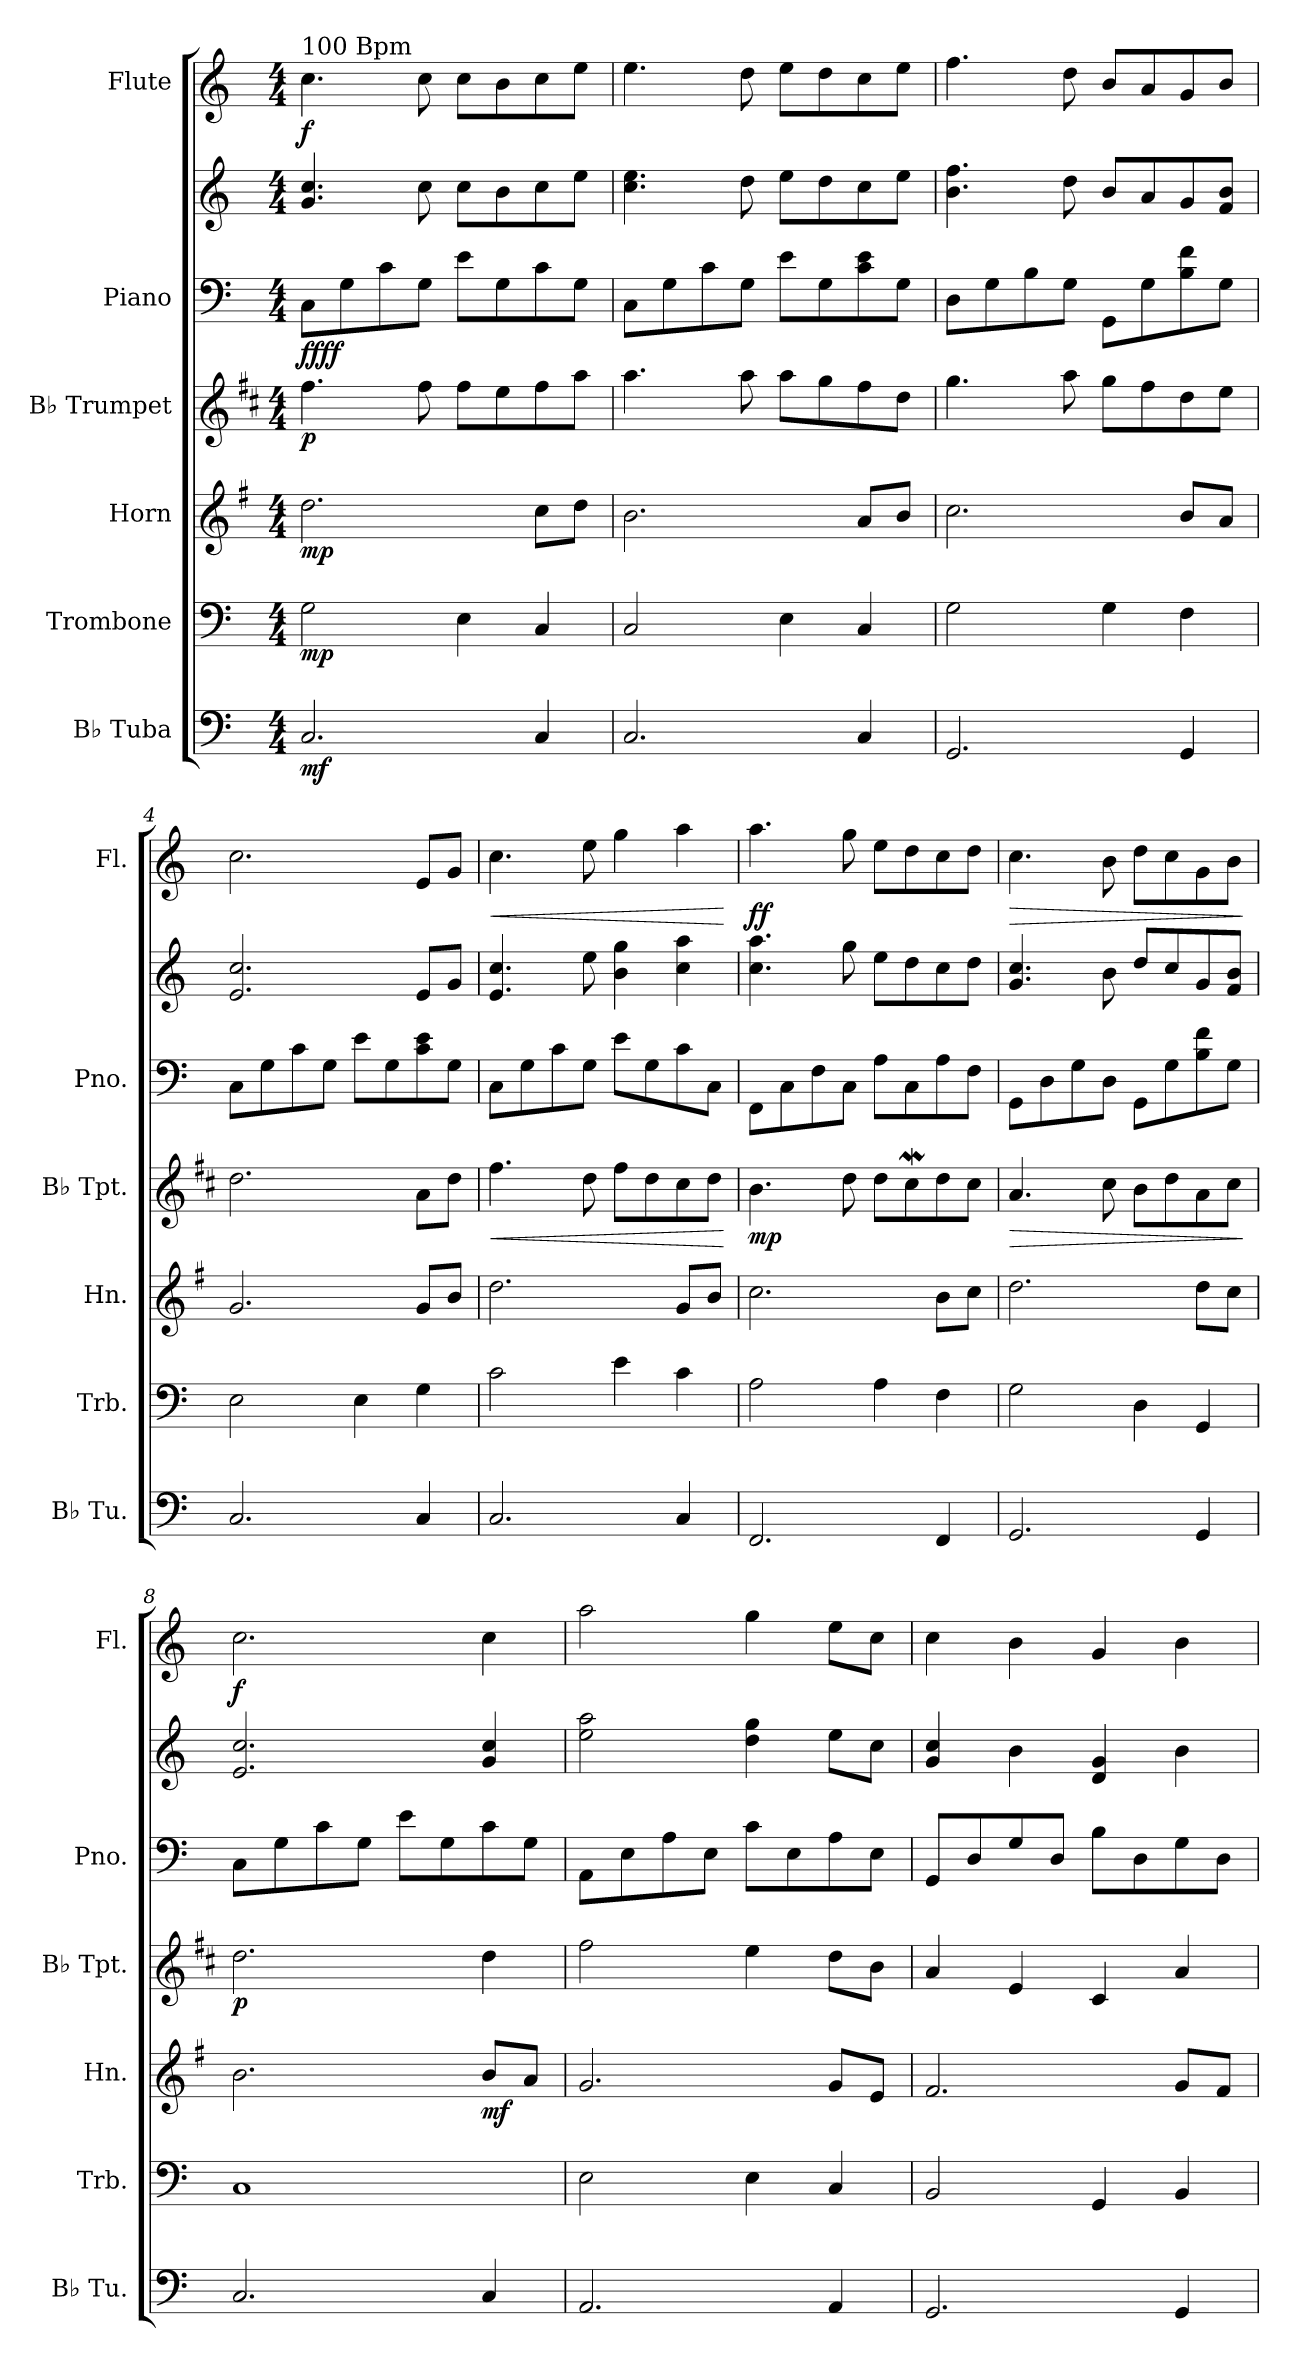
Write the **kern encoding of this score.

**kern	**dynam	**kern	**dynam	**kern	**dynam	**kern	**dynam	**kern	**kern	**dynam	**kern	**dynam
*part6	*part6	*part5	*part5	*part4	*part4	*part3	*part3	*part2	*part2	*part2	*part1	*part1
*staff7	*staff7	*staff6	*staff6	*staff5	*staff5	*staff4	*staff4	*staff3	*staff2	*staff2/3	*staff1	*staff1
*I"B♭ Tuba	*	*I"Trombone	*	*I"Horn	*	*I"B♭ Trumpet	*	*I"Piano	*	*	*I"Flute	*
*I'B♭ Tu.	*	*I'Trb.	*	*I'Hn.	*	*I'B♭ Tpt.	*	*I'Pno.	*	*	*I'Fl.	*
*clefF4	*	*clefF4	*	*clefG2	*	*clefG2	*	*clefF4	*clefG2	*	*clefG2	*
*	*	*	*	*ITrd4c7	*	*ITrd1c2	*	*	*	*	*	*
*k[]	*	*k[]	*	*k[]	*	*k[]	*	*k[]	*k[]	*	*k[]	*
*C:	*	*C:	*	*C:	*	*C:	*	*C:	*C:	*	*C:	*
*M4/4	*	*M4/4	*	*M4/4	*	*M4/4	*	*M4/4	*M4/4	*	*M4/4	*
=1	=1	=1	=1	=1	=1	=1	=1	=1	=1	=1	=1	=1
!	!	!	!	!	!	!	!	!	!	!	!LO:TX:a:t=100 Bpm	!
!	!LO:DY:b	!	!LO:DY:b	!	!LO:DY:b	!	!LO:DY:b	!	!	!LO:DY:b=2	!	!
!	!	!	!	!	!	!	!	!	!	!LO:DY:n=1:b	!	!LO:DY:b
2.C/	mf	2G\	mp	2.g\	mp	4.ee\	p	8C\L	4.g/ 4.cc/	fff f	4.cc\	f
.	.	.	.	.	.	.	.	8G\	.	.	.	.
.	.	.	.	.	.	.	.	8c\	.	.	.	.
.	.	.	.	.	.	8ee\	.	8G\J	8cc\	.	8cc\	.
.	.	4E\	.	.	.	8ee\L	.	8e\L	8cc\L	.	8cc\L	.
.	.	.	.	.	.	8dd\	.	8G\	8b\	.	8b\	.
4C/	.	4C/	.	8f\L	.	8ee\	.	8c\	8cc\	.	8cc\	.
.	.	.	.	8g\J	.	8gg\J	.	8G\J	8ee\J	.	8ee\J	.
=2	=2	=2	=2	=2	=2	=2	=2	=2	=2	=2	=2	=2
2.C/	.	2C/	.	2.e\	.	4.gg\	.	8C\L	4.cc\ 4.ee\	.	4.ee\	.
.	.	.	.	.	.	.	.	8G\	.	.	.	.
.	.	.	.	.	.	.	.	8c\	.	.	.	.
.	.	.	.	.	.	8gg\	.	8G\J	8dd\	.	8dd\	.
.	.	4E\	.	.	.	8gg\L	.	8e\L	8ee\L	.	8ee\L	.
.	.	.	.	.	.	8ff\	.	8G\	8dd\	.	8dd\	.
4C/	.	4C/	.	8d/L	.	8ee\	.	8c\ 8e\	8cc\	.	8cc\	.
.	.	.	.	8e/J	.	8cc\J	.	8G\J	8ee\J	.	8ee\J	.
=3	=3	=3	=3	=3	=3	=3	=3	=3	=3	=3	=3	=3
2.GG/	.	2G\	.	2.f\	.	4.ff\	.	8D\L	4.b\ 4.ff\	.	4.ff\	.
.	.	.	.	.	.	.	.	8G\	.	.	.	.
.	.	.	.	.	.	.	.	8B\	.	.	.	.
.	.	.	.	.	.	8gg\	.	8G\J	8dd\	.	8dd\	.
.	.	4G\	.	.	.	8ff\L	.	8GG\L	8b/L	.	8b/L	.
.	.	.	.	.	.	8ee\	.	8G\	8a/	.	8a/	.
4GG/	.	4F\	.	8e/L	.	8cc\	.	8B\ 8f\	8g/	.	8g/	.
.	.	.	.	8d/J	.	8dd\J	.	8G\J	8f/ 8b/J	.	8b/J	.
=4	=4	=4	=4	=4	=4	=4	=4	=4	=4	=4	=4	=4
2.C/	.	2E\	.	2.c/	.	2.cc\	.	8C\L	2.e/ 2.cc/	.	2.cc\	.
.	.	.	.	.	.	.	.	8G\	.	.	.	.
.	.	.	.	.	.	.	.	8c\	.	.	.	.
.	.	.	.	.	.	.	.	8G\J	.	.	.	.
.	.	4E\	.	.	.	.	.	8e\L	.	.	.	.
.	.	.	.	.	.	.	.	8G\	.	.	.	.
4C/	.	4G\	.	8c/L	.	8g\L	.	8c\ 8e\	8e/L	.	8e/L	.
.	.	.	.	8e/J	.	8cc\J	.	8G\J	8g/J	.	8g/J	.
!!LO:PB:g=z
=5	=5	=5	=5	=5	=5	=5	=5	=5	=5	=5	=5	=5
!	!	!	!	!	!	!	!LO:HP:b	!	!	!	!	!LO:HP:b
2.C/	.	2c\	.	2.g\	.	4.ee\	<	8C\L	4.e/ 4.cc/	.	4.cc\	<
.	.	.	.	.	.	.	.	8G\	.	.	.	.
.	.	.	.	.	.	.	.	8c\	.	.	.	.
.	.	.	.	.	.	8cc\	.	8G\J	8ee\	.	8ee\	.
.	.	4e\	.	.	.	8ee\L	.	8e\L	4b\ 4gg\	.	4gg\	.
.	.	.	.	.	.	8cc\	.	8G\	.	.	.	.
4C/	.	4c\	.	8c/L	.	8b\	.	8c\	4cc\ 4aa\	.	4aa\	.
.	.	.	.	8e/J	.	8cc\J	.	8C\J	.	.	.	.
.	.	.	.	.	.	.	[	.	.	.	.	[
=6	=6	=6	=6	=6	=6	=6	=6	=6	=6	=6	=6	=6
!	!	!	!	!	!	!	!LO:DY:b	!	!	!	!	!LO:DY:b
2.FF/	.	2A\	.	2.f\	.	4.a\	mp	8FF\L	4.cc\ 4.aa\	.	4.aa\	ff
.	.	.	.	.	.	.	.	8C\	.	.	.	.
.	.	.	.	.	.	.	.	8F\	.	.	.	.
.	.	.	.	.	.	8cc\	.	8C\J	8gg\	.	8gg\	.
.	.	4A\	.	.	.	8cc\L	.	8A\L	8ee\L	.	8ee\L	.
.	.	.	.	.	.	8bW\	.	8C\	8dd\	.	8dd\	.
4FF/	.	4F\	.	8e\L	.	8cc\	.	8A\	8cc\	.	8cc\	.
.	.	.	.	8f\J	.	8b\J	.	8F\J	8dd\J	.	8dd\J	.
=7	=7	=7	=7	=7	=7	=7	=7	=7	=7	=7	=7	=7
!	!	!	!	!	!	!	!LO:HP:b	!	!	!	!	!LO:HP:b
2.GG/	.	2G\	.	2.g\	.	4.g/	>	8GG\L	4.g/ 4.cc/	.	4.cc\	>
.	.	.	.	.	.	.	.	8D\	.	.	.	.
.	.	.	.	.	.	.	.	8G\	.	.	.	.
.	.	.	.	.	.	8b\	.	8D\J	8b\	.	8b\	.
.	.	4D\	.	.	.	8a\L	.	8GG\L	8dd/L	.	8dd\L	.
.	.	.	.	.	.	8cc\	.	8G\	8cc/	.	8cc\	.
4GG/	.	4GG/	.	8g\L	.	8g\	.	8B\ 8f\	8g/	.	8g\	.
.	.	.	.	8f\J	.	8b\J	.	8G\J	8f/ 8b/J	.	8b\J	.
.	.	.	.	.	.	.	]	.	.	.	.	]
=8	=8	=8	=8	=8	=8	=8	=8	=8	=8	=8	=8	=8
!	!	!	!	!	!	!	!LO:DY:b	!	!	!	!	!LO:DY:b
2.C/	.	1C	.	2.e\	.	2.cc\	p	8C\L	2.e/ 2.cc/	.	2.cc\	f
.	.	.	.	.	.	.	.	8G\	.	.	.	.
.	.	.	.	.	.	.	.	8c\	.	.	.	.
.	.	.	.	.	.	.	.	8G\J	.	.	.	.
.	.	.	.	.	.	.	.	8e\L	.	.	.	.
.	.	.	.	.	.	.	.	8G\	.	.	.	.
!	!	!	!	!	!LO:DY:b	!	!	!	!	!	!	!
4C/	.	.	.	8e/L	mf	4cc\	.	8c\	4g/ 4cc/	.	4cc\	.
.	.	.	.	8d/J	.	.	.	8G\J	.	.	.	.
!!LO:PB:g=z
=9	=9	=9	=9	=9	=9	=9	=9	=9	=9	=9	=9	=9
2.AA/	.	2E\	.	2.c/	.	2ee\	.	8AA\L	2ee\ 2aa\	.	2aa\	.
.	.	.	.	.	.	.	.	8E\	.	.	.	.
.	.	.	.	.	.	.	.	8A\	.	.	.	.
.	.	.	.	.	.	.	.	8E\J	.	.	.	.
.	.	4E\	.	.	.	4dd\	.	8c\L	4dd\ 4gg\	.	4gg\	.
.	.	.	.	.	.	.	.	8E\	.	.	.	.
4AA/	.	4C/	.	8c/L	.	8cc\L	.	8A\	8ee\L	.	8ee\L	.
.	.	.	.	8A/J	.	8a\J	.	8E\J	8cc\J	.	8cc\J	.
=10	=10	=10	=10	=10	=10	=10	=10	=10	=10	=10	=10	=10
2.GG/	.	2BB/	.	2.B/	.	4g/	.	8GG/L	4g/ 4cc/	.	4cc\	.
.	.	.	.	.	.	.	.	8D/	.	.	.	.
.	.	.	.	.	.	4d/	.	8G/	4b\	.	4b\	.
.	.	.	.	.	.	.	.	8D/J	.	.	.	.
.	.	4GG/	.	.	.	4B/	.	8B\L	4d/ 4g/	.	4g/	.
.	.	.	.	.	.	.	.	8D\	.	.	.	.
4GG/	.	4BB/	.	8c/L	.	4g/	.	8G\	4b\	.	4b\	.
.	.	.	.	8B/J	.	.	.	8D\J	.	.	.	.
=	=	=	=	=	=	=	=	=	=	=	=	=
*-	*-	*-	*-	*-	*-	*-	*-	*-	*-	*-	*-	*-
